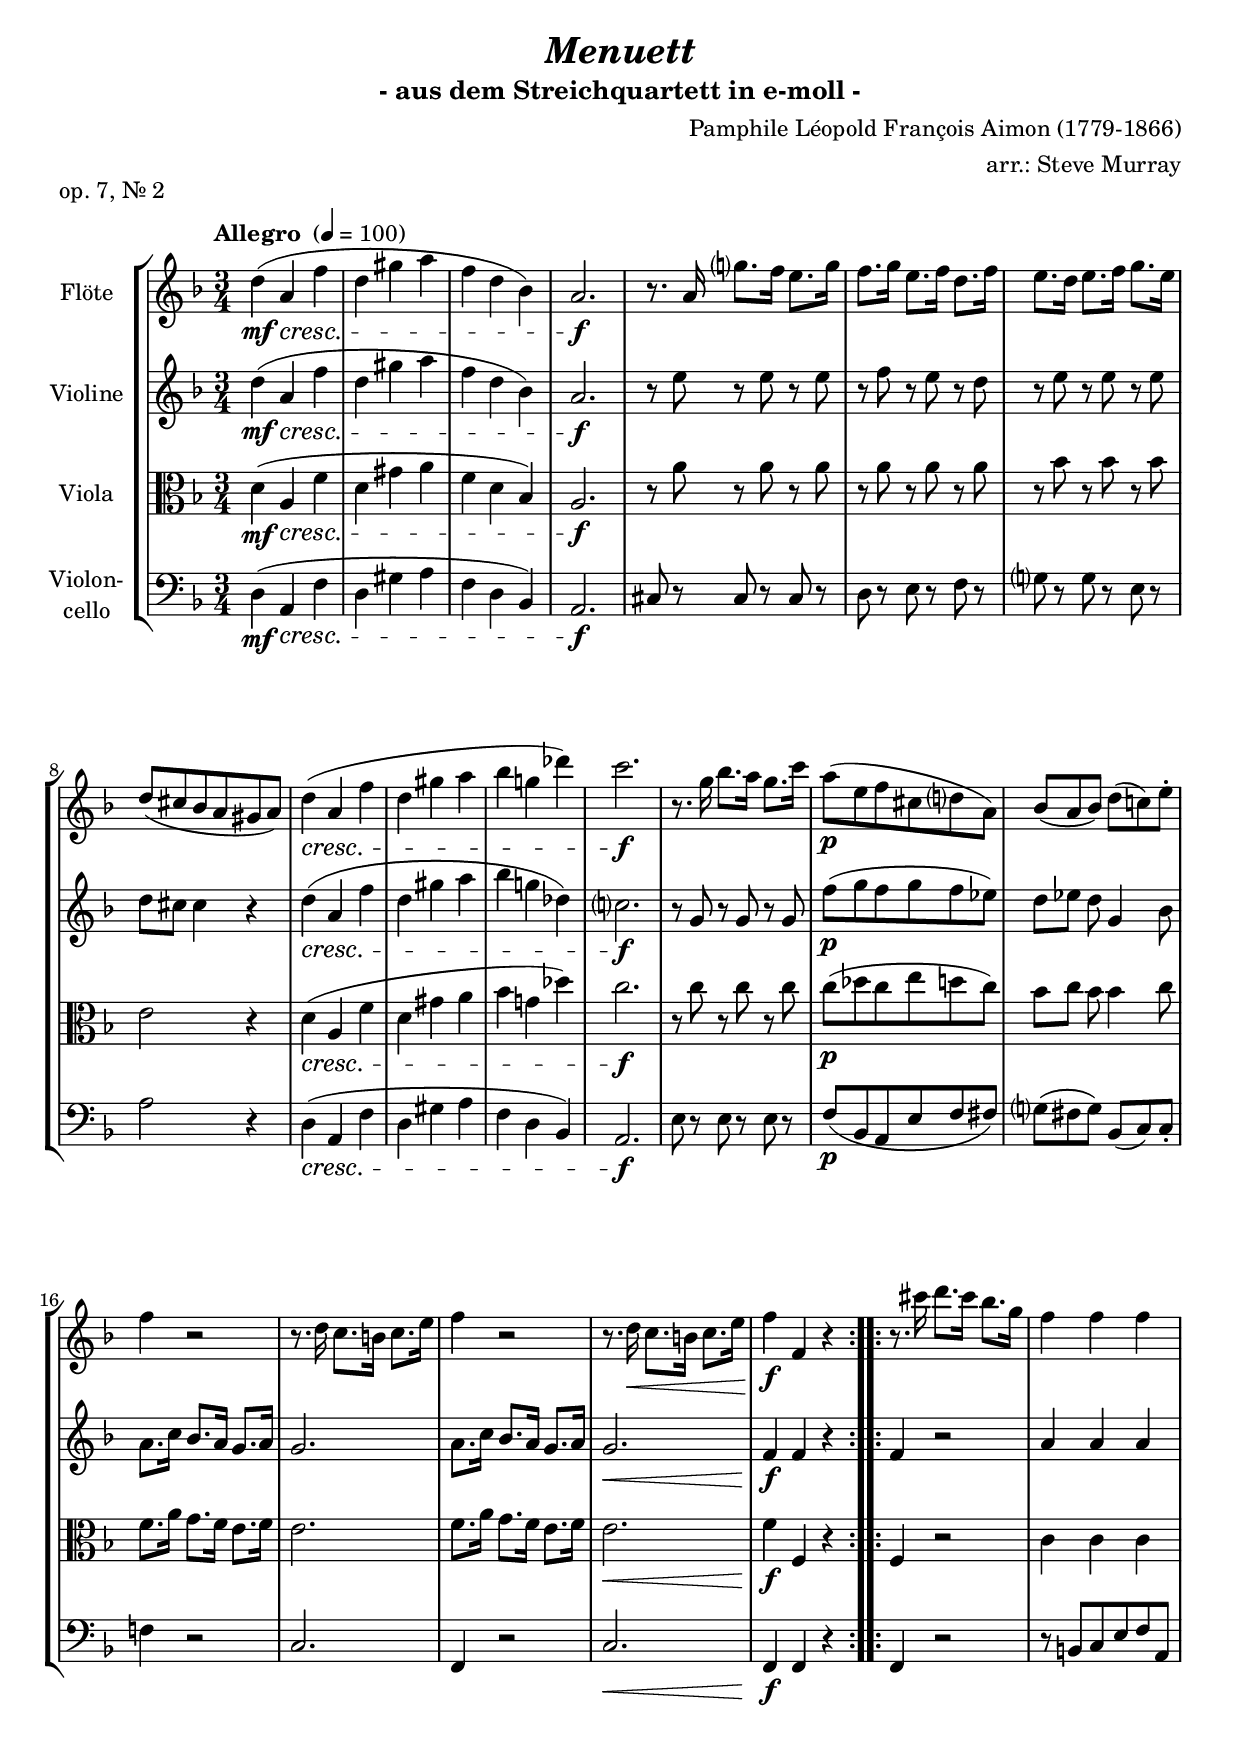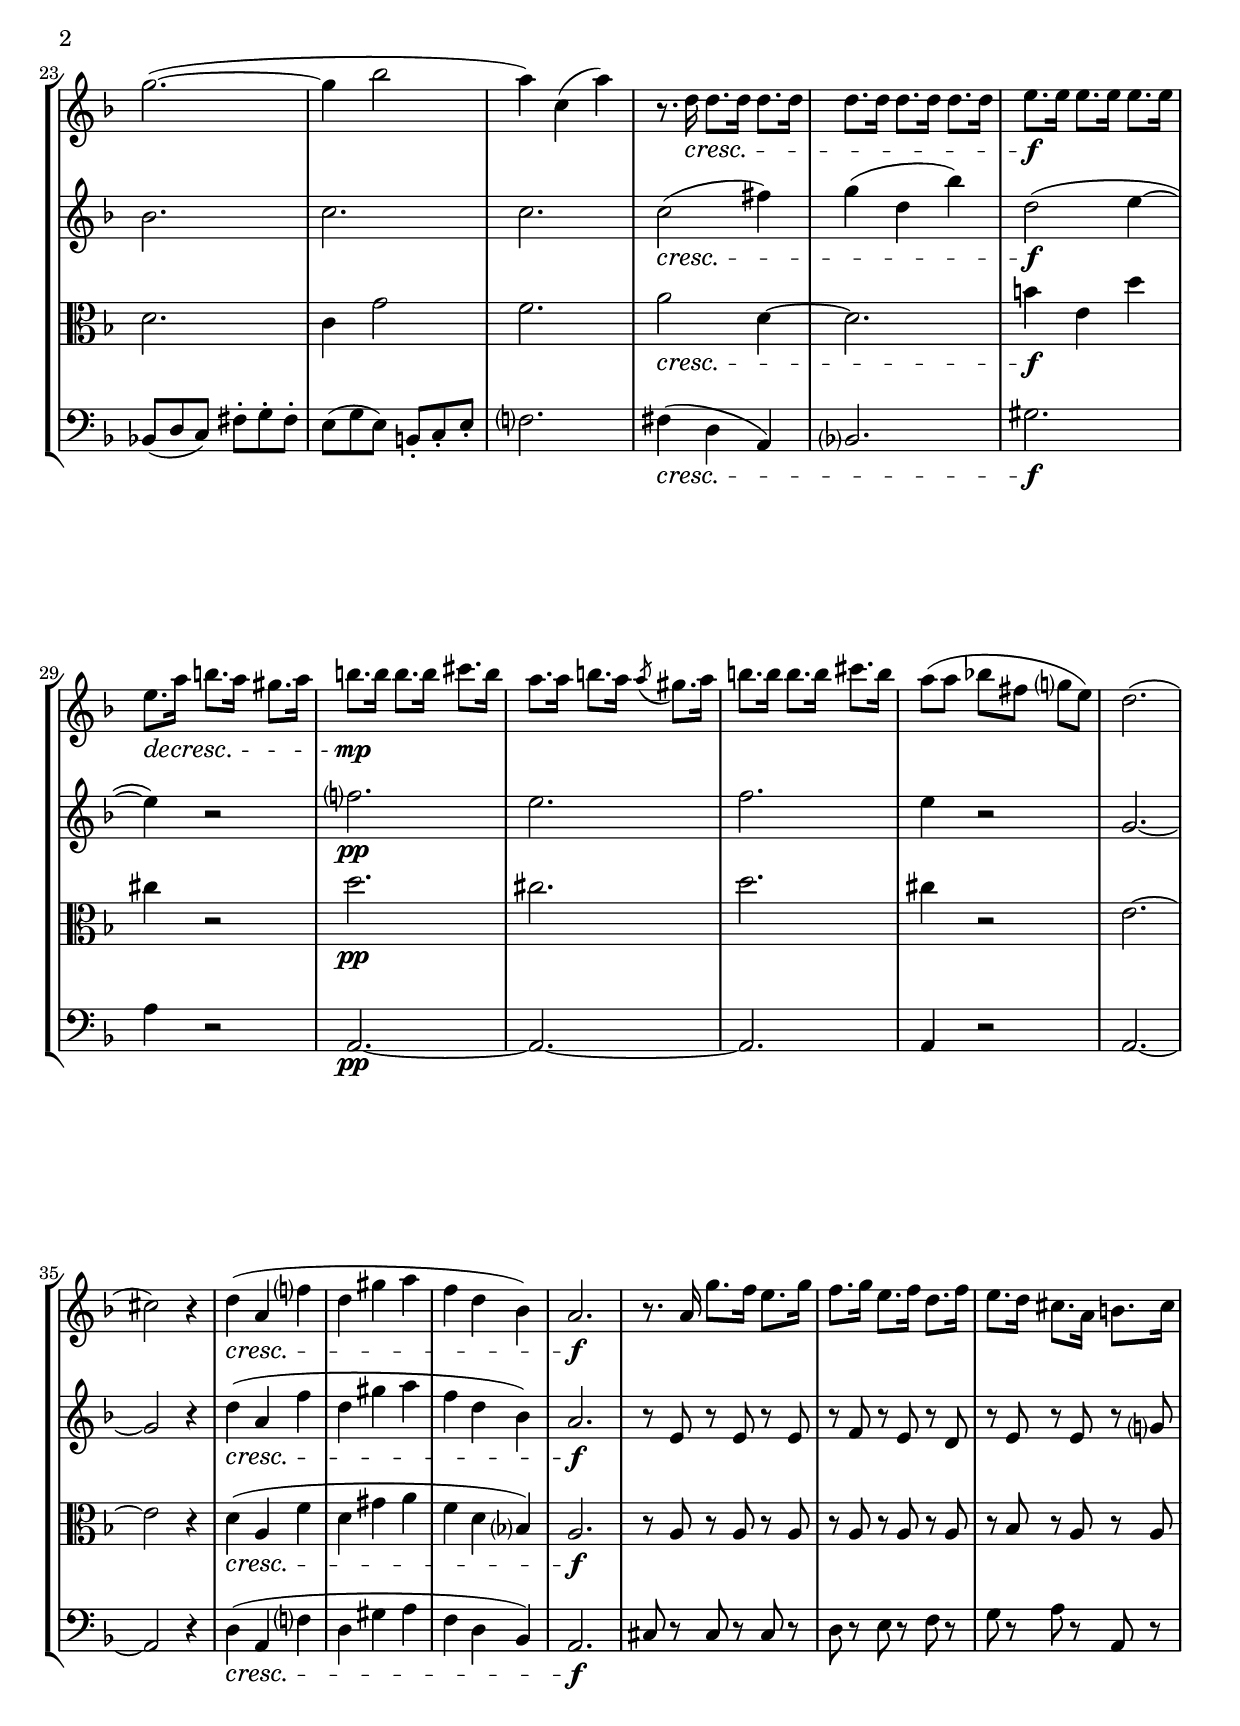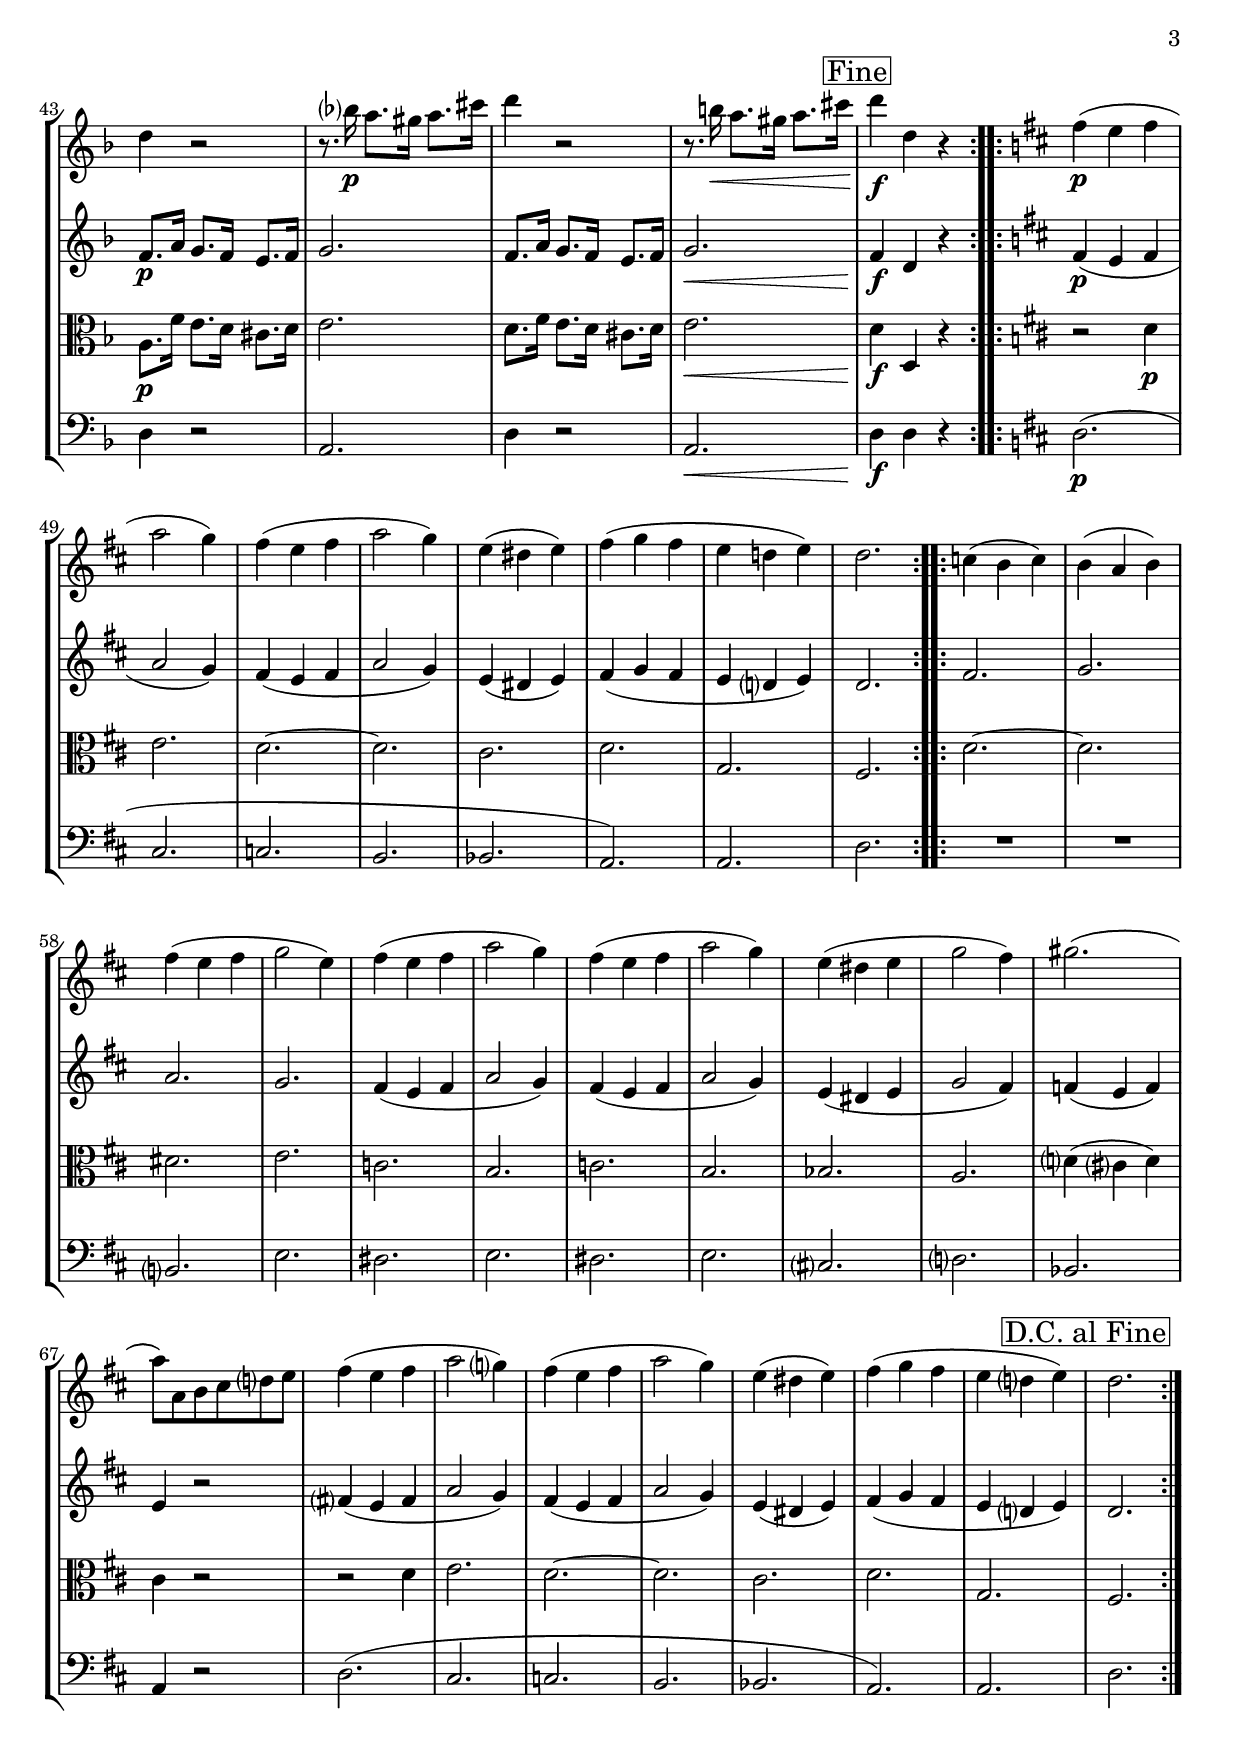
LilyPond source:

\version "2.18.2"
\include "deutsch.ly"
  
#(set-global-staff-size 20)

\header {
  title     = \markup \bold \italic "Menuett"
  subtitle  = "- aus dem Streichquartett in e-moll -"
  composer  = "Pamphile Léopold François Aimon (1779-1866)"
  arranger  = "arr.: Steve Murray"
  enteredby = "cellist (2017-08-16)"
  piece     = "op. 7, Nr. 2"
}

voiceconsts = {
  \key e \minor
  \time 3/4
  \clef "treble"
% \numericTimeSignature
  \compressFullBarRests
  % Set default beaming for all staves
  \set Timing.beamExceptions = #'()
  \set Timing.baseMoment     = #(ly:make-moment 1 4)
  \set Timing.beatStructure  = #'(1 1 1)
  \tempo "Allegro " 4=100
}

mifl = "flute"
mikl = "clarinet"
mist = "string ensemble 1"
miba = "cello"

dcaf = \mark \markup \box "D.C. al Fine"
fine = \mark \markup \box "Fine"

va = \relative c'' {
  \voiceconsts

  \repeat volta 2 {
    e4(\mf h\cresc g'
    e ais h
    g e c)
    h2.\f
    r8. h16 a'?8. g16 fis8. a16
    g8. a16 fis8. g16 e8. g16
    fis8. e16 fis8. g16 a8. fis16

    e8[( dis c h ais h)]
    e4(\cresc h g'
    e ais h
    c a! es')
    d2.\f
    r8. a16 c8. h16 a8. d16
    h8[(\p fis g dis e? h)]

    c[( h c)] e[( d!) fis]-.
    g4 r2
    r8. e16 d8. cis16 d8. fis16
    g4 r2
    r8. e16\< d8. cis16 d8. fis16\!
    g4\f g, r
  }

  \repeat volta 2 {
    r8. dis''16 e8. dis16 c8. a16
    g4 g g
    a2.(~ a4 c2
    h4) d,( h')
    r8. e,16\cresc e8. e16 e8. e16
    e8. e16 e8. e16 e8. e16

    fis8.\f fis16 fis8. fis16 fis8. fis16
    fis8.\decresc h16 cis8. h16 ais8. h16
    cis8.\mp cis16 cis8. cis16 dis8. cis16
    h8. h16 cis8. h16 \acciaccatura h8 ais8. h16
    cis8. cis16 cis8. cis16 dis8. cis16

    h8( h c! gis a? fis)
    e2.(
    dis2) r4
    e(\cresc h g'?
    e ais h
    g e c)
    h2.\f
    r8. h16 a'8. g16 fis8. a16

    g8. a16 fis8. g16 e8. g16
    fis8. e16 dis8. h16 cis8. dis16
    e4 r2
    r8. c'?16\p h8. ais16 h8. dis16
    e4 r2
    r8. cis16\< h8. ais16 h8. dis16\! \fine

    e4\f e, r
  } \key e \major

  \repeat volta 2 {
    gis4(\p fis gis
    h2 a4)
    gis( fis gis
    h2 a4)
    fis( eis fis)
    gis( a gis

    fis e! fis)
    e2.
  }

  \repeat volta 2 {
    d4( cis d)
    cis( h cis)
    gis'( fis gis
    a2 fis4)
    gis( fis gis
    h2 a4)

    gis( fis gis
    h2 a4)
    fis( eis fis
    a2 gis4)
    ais2.(
    h8)[ h, cis dis e? fis]
    gis4( fis gis

    h2 a?4)
    gis( fis gis
    h2 a4)
    fis( eis fis)
    gis( a gis
    fis e? fis) \dcaf
    e2.
  }
}

vb = \relative c'' {
  \voiceconsts

  \repeat volta 2 {
    e4(\mf h\cresc g'
    e ais h
    g e c)
    h2.\f
    r8 fis' r fis r fis
    r g r fis r e
    r fis r fis r fis

    e dis dis4 r
    e(\cresc h g'
    e ais h
    c a! es)
    d?2.\f
    r8 a r a r a
    g'[(\p a g a g f)]

    e f e a,4 c8
    h8. d16 c8. h16 a8. h16
    a2.
    h8. d16 c8. h16 a8. h16
    a2.\<
    g4\!\f g r
  }

  \repeat volta 2 {
    g r2

    h4 h h
    c2.
    d
    d
    d2(\cresc gis4)
    a( e c')
    e,2(\f fis4~
    fis) r2
    g?2.\pp
    fis

    g
    fis4 r2
    a,2.~
    a2 r4
    e'(\cresc h g'
    e ais h
    g e c)
    h2.\f
    r8 fis r fis r fis

    r g r fis r e
    r fis r fis r a?
    g8.\p h16 a8. g16 fis8. g16
    a2.
    g8. h16 a8. g16 fis8. g16
    a2.\< \fine

    g4\!\f e r
  } \key e \major

  \repeat volta 2 {
    gis(\p fis gis
    h2 a4)
    gis( fis gis
    h2 a4)
    fis( eis fis)
    gis( a gis

    fis e? fis)
    e2.
  }

  \repeat volta 2 {
    gis
    a
    h
    a
    gis4( fis gis
    h2 a4)
    gis4( fis gis
    
    h2 a4)
    fis( eis fis
    a2 gis4)
    g( fis g)
    fis r2
    gis?4( fis gis

    h2 a4)
    gis( fis gis
    h2 a4)
    fis( eis fis)
    gis( a gis
    fis e? fis) \dcaf
    e2.
  }
}

vc = \relative c' {
  \voiceconsts
  \clef "alto"
  
  \repeat volta 2 {
    e4(\mf h\cresc g'
    e ais h
    g e c)
    h2.\f
    r8 h' r h r h
    r h r h r h
    r c r c r c
    
    fis,2 r4
    e(\cresc h g'
    e ais h
    c a! es')
    d2.\f
    r8 d r d r d
    d[(\p es d fis e d)]

    c d c c4 d8
    g,8. h16 a8. g16 fis8. g16
    fis2.
    g8. h16 a8. g16 fis8. g16
    fis2.\<
    g4\!\f g, r
  }

  \repeat volta 2 {
    g r2

    d'4 d d
    e2.
    d4 a'2
    g2.
    h2\cresc e,4~
    e2.
    cis'4\f fis, e'
    dis r2
    e2.\pp
    dis

    e
    dis4 r2
    fis,2.~
    fis2 r4
    e(\cresc h g'
    e ais h
    g e c?)
    h2.\f

    r8 h r h r h 
    r h r h r h
    r c r h r h
    h8.\p g'16 fis8. e16 dis8. e16
    fis2.
    e8. g16 fis8. e16 dis8. e16

    fis2.\< \fine
    e4\!\f e, r
  } \key e \major

  \repeat volta 2 {
    r2 e'4\p
    fis2.
    e~
    e
    dis
    e
    a,

    gis
  }

  \repeat volta 2 {
    e'~
    e
    eis
    fis
    d
    cis
    d
    cis
    c
    h

    e?4( dis? e)
    dis r2
    r e4
    fis2.
    e~
    e
    dis
    e
    a, \dcaf
    gis
  }
}

vd = \relative c {
  \voiceconsts
  \clef "bass"
  
  \repeat volta 2 {
    e4(\mf h\cresc g'
    e ais h
    g e c)
    h2.\f
    dis8 r dis r dis r
    e r fis r g r
    a? r a r fis r

    h2 r4
    e,(\cresc h g'
    e ais h
    g e c)
    h2.\f
    fis'8 r fis r fis r
    g[(\p c, h fis' g gis)]

    a?[(gis a)] c,[( d) d]-.
    g!4 r2
    d2.
    g,4 r2
    d'2.\<
    g,4\!\f g r
  }

  \repeat volta 2 {
    g r2
    r8 cis[ d fis g h,]

    c![( e d)] gis[-. a-. gis]-.
    fis[( a fis)] cis[-. d-. fis]-.
    g?2.
    gis4(\cresc e h)
    c?2.
    ais'\f
    h4 r2
    h,2.~\pp
    h~

    h
    h4 r2
    h2.~
    h2 r4
    e(\cresc h g'?
    e ais h
    g e c)
    h2.\f
    dis8 r dis r dis r

    e r fis r g r
    a r h r h, r
    e4 r2
    h2.
    e4 r2
    h2.\< \fine
    e4\!\f e r
  } \key e \major

  \repeat volta 2 {
    e2.(\p
    dis
    d
    cis
    c
    h)
    h
    e
  }

  \repeat volta 2 {
    R2.*2
    cis?2.

    fis
    eis
    fis
    eis
    fis
    dis?
    e?
    c
    h4 r2

    e2.(
    dis
    d
    cis
    c
    h)
    h \dcaf
    e
  }
}


music = \new StaffGroup <<
      \new Staff {
	\set Staff.midiInstrument = \mifl
	\set Staff.instrumentName = \markup \center-column { "Flöte" }
	\transpose e d { \va }
      }

      \new Staff {
	\set Staff.midiInstrument = \mist
	\set Staff.instrumentName = \markup \center-column { "Violine" }
	\transpose e d { \vb }
      }

      \new Staff {
	\set Staff.midiInstrument = \mist
	\set Staff.instrumentName = \markup \center-column { "Viola" }
	\transpose e d { \vc }
      }

      \new Staff {
	\set Staff.midiInstrument = \miba
	\set Staff.instrumentName = \markup \center-column { "Violon-" "cello" }
	\transpose e d { \vd }
      }
>>

\book {
  \score {
    \music
    \layout {}
  }

  \score {
    \unfoldRepeats \music

    \midi {
      \context {
        \Score
      }
    }
  }
}
